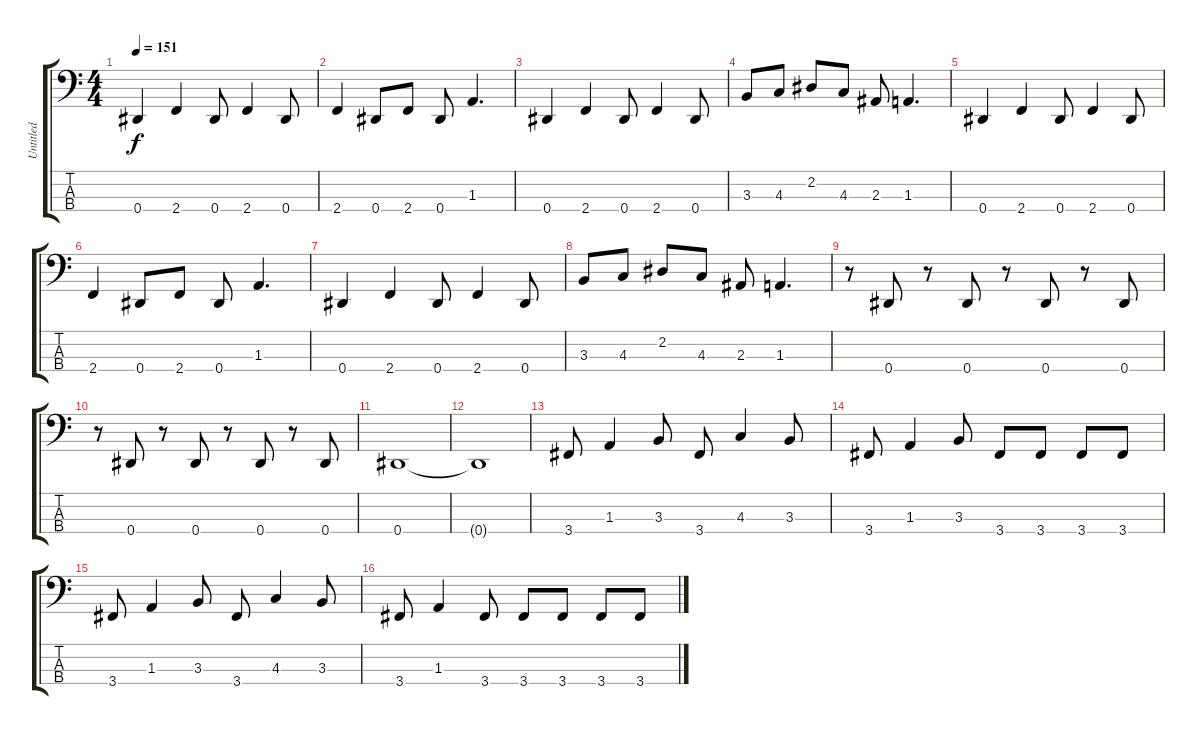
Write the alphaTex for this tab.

\track ("Untitled" "Untitled") {instrument electricbassfinger}
\staff {score tabs}
\tuning (Gb2 Db2 Ab1 Eb1) {hide}
\ts (4 4)
\tempo 151
\clef f4
\ks c
0.4.4{dy f} 2.4.4 0.4.8 2.4.4 0.4.8 |
2.4.4 0.4.8 2.4.8 0.4.8 1.3.4{d} |
0.4.4 2.4.4 0.4.8 2.4.4 0.4.8 |
3.3.8 4.3.8 2.2.8 4.3.8 2.3.8 1.3.4{d} |
0.4.4 2.4.4 0.4.8 2.4.4 0.4.8 |
2.4.4 0.4.8 2.4.8 0.4.8 1.3.4{d} |
0.4.4 2.4.4 0.4.8 2.4.4 0.4.8 |
3.3.8 4.3.8 2.2.8 4.3.8 2.3.8 1.3.4{d} |
r.8 0.4.8 r.8 0.4.8 r.8 0.4.8 r.8 0.4.8 |
r.8 0.4.8 r.8 0.4.8 r.8 0.4.8 r.8 0.4.8 |
0.4.1 |
0.4{t}.1 |
3.4.8 1.3.4 3.3.8 3.4.8 4.3.4 3.3.8 |
3.4.8 1.3.4 3.3.8 3.4.8 3.4.8 3.4.8 3.4.8 |
3.4.8 1.3.4 3.3.8 3.4.8 4.3.4 3.3.8 |
3.4.8 1.3.4 3.4.8 3.4.8 3.4.8 3.4.8 3.4.8
